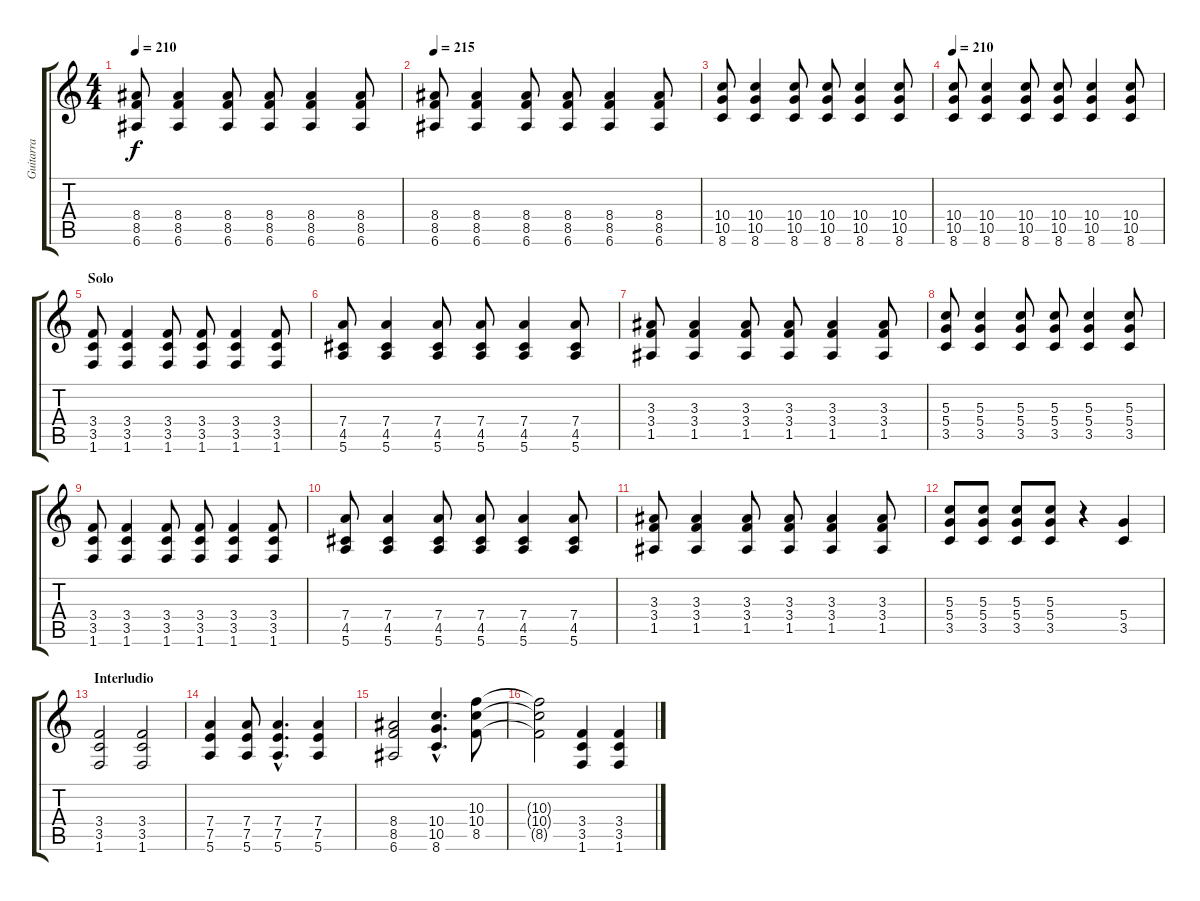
\track ("Guitarra" "Guitarra") {instrument distortionguitar}
\staff {score tabs}
\tuning (E4 B3 G3 D3 A2 E2) {hide}
\ts (4 4)
\tempo 210
\clef g2
\ks c
(8.4 8.5 6.6).8{dy f} (8.4 8.5 6.6).4 (8.4 8.5 6.6).8 (8.4 8.5 6.6).8 (8.4 8.5 6.6).4 (8.4 8.5 6.6).8 |
\tempo 215
(8.4 8.5 6.6).8 (8.4 8.5 6.6).4 (8.4 8.5 6.6).8 (8.4 8.5 6.6).8 (8.4 8.5 6.6).4 (8.4 8.5 6.6).8 |
(10.4 10.5 8.6).8 (10.4 10.5 8.6).4 (10.4 10.5 8.6).8 (10.4 10.5 8.6).8 (10.4 10.5 8.6).4 (10.4 10.5 8.6).8 |
\tempo 210
(10.4 10.5 8.6).8 (10.4 10.5 8.6).4 (10.4 10.5 8.6).8 (10.4 10.5 8.6).8 (10.4 10.5 8.6).4 (10.4 10.5 8.6).8 |
\section ("" "Solo")
(3.4 3.5 1.6).8 (3.4 3.5 1.6).4 (3.4 3.5 1.6).8 (3.4 3.5 1.6).8 (3.4 3.5 1.6).4 (3.4 3.5 1.6).8 |
(7.4 4.5 5.6).8 (7.4 4.5 5.6).4 (7.4 4.5 5.6).8 (7.4 4.5 5.6).8 (7.4 4.5 5.6).4 (7.4 4.5 5.6).8 |
(3.3 3.4 1.5).8 (3.3 3.4 1.5).4 (3.3 3.4 1.5).8 (3.3 3.4 1.5).8 (3.3 3.4 1.5).4 (3.3 3.4 1.5).8 |
(5.3 5.4 3.5).8 (5.3 5.4 3.5).4 (5.3 5.4 3.5).8 (5.3 5.4 3.5).8 (5.3 5.4 3.5).4 (5.3 5.4 3.5).8 |
(3.4 3.5 1.6).8 (3.4 3.5 1.6).4 (3.4 3.5 1.6).8 (3.4 3.5 1.6).8 (3.4 3.5 1.6).4 (3.4 3.5 1.6).8 |
(7.4 4.5 5.6).8 (7.4 4.5 5.6).4 (7.4 4.5 5.6).8 (7.4 4.5 5.6).8 (7.4 4.5 5.6).4 (7.4 4.5 5.6).8 |
(3.3 3.4 1.5).8 (3.3 3.4 1.5).4 (3.3 3.4 1.5).8 (3.3 3.4 1.5).8 (3.3 3.4 1.5).4 (3.3 3.4 1.5).8 |
(5.3 5.4 3.5).8 (5.3 5.4 3.5).8 (5.3 5.4 3.5).8 (5.3 5.4 3.5).8 r.4 (5.4 3.5).4 |
\section ("" "Interludio")
(3.4 3.5 1.6).2 (3.4 3.5 1.6).2 |
(7.4 7.5 5.6).4 (7.4 7.5 5.6).8 (7.4{hac} 7.5{hac} 5.6{hac}).4{d} (7.4 7.5 5.6).4 |
(8.4 8.5 6.6).2 (10.4{hac} 10.5{hac} 8.6{hac}).4{d} (10.3 10.4 8.5).8 |
(10.3{t} 10.4{t} 8.5{t}).2 (3.4 3.5 1.6).4 (3.4 3.5 1.6).4
